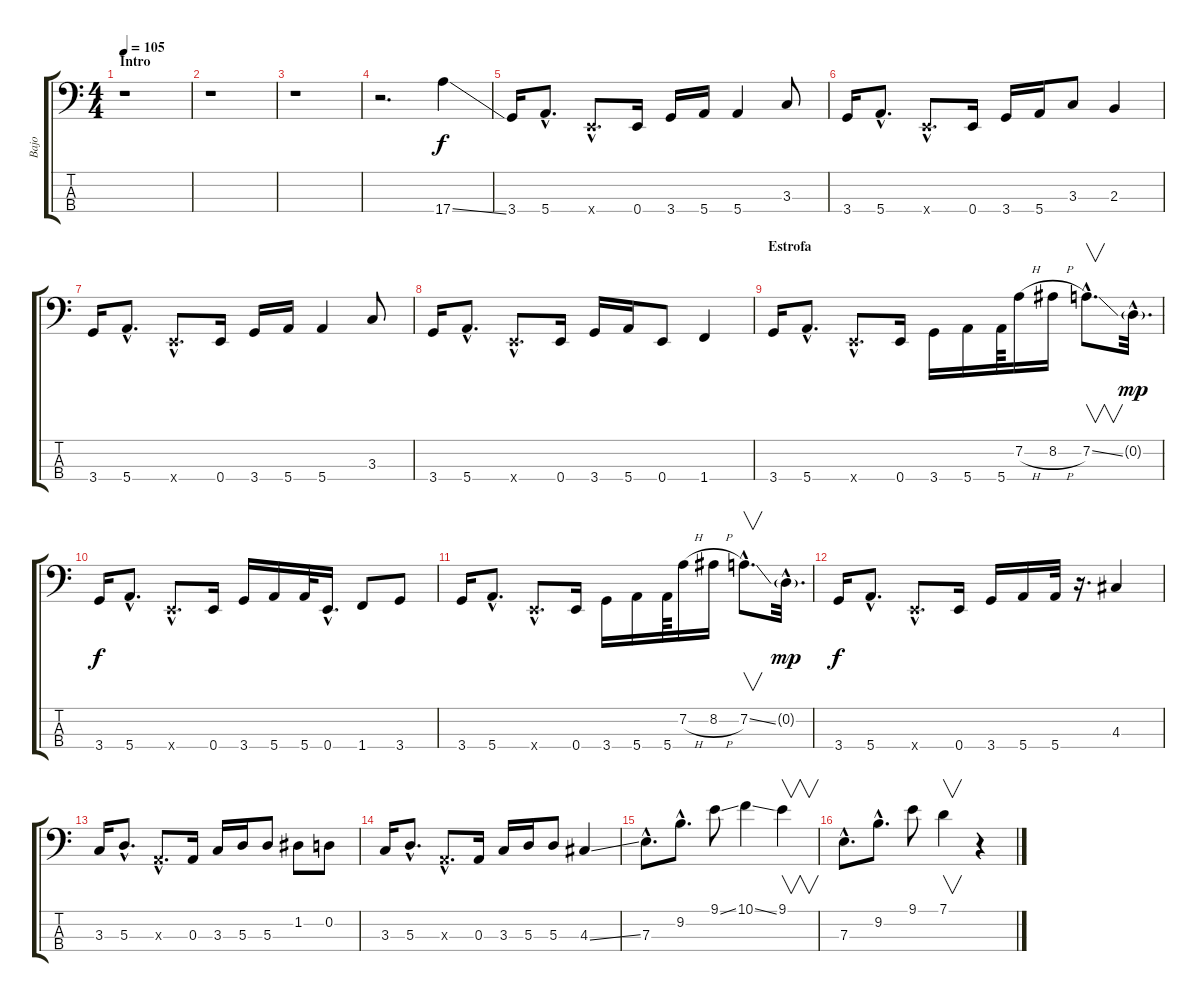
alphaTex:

\track ("Bajo" "Bajo") {instrument electricbassfinger}
\staff {score tabs}
\tuning (G2 D2 A1 E1) {hide}
\ts (4 4)
\section ("" "Intro")
\tempo 105
\clef f4
\ks c
r.1{dy f instrument electricbassfinger} |
r.1 |
r.1 |
r.2{d} 17.4{ss}.4 |
3.4.16 5.4{hac}.8{d} 0.4{hac x}.8{d} 0.4.16 3.4.16 5.4.16 5.4.4 3.3.8 |
3.4.16 5.4{hac}.8{d} 0.4{hac x}.8{d} 0.4.16 3.4.16 5.4.16 3.3.8 2.3.4 |
3.4.16 5.4{hac}.8{d} 0.4{hac x}.8{d} 0.4.16 3.4.16 5.4.16 5.4.4 3.3.8 |
3.4.16 5.4{hac}.8{d} 0.4{hac x}.8{d} 0.4.16 3.4.16 5.4.16 0.4.8 1.4.4 |
\section ("" "Estrofa")
3.4.16 5.4{hac}.8{d} 0.4{hac x}.8{d} 0.4.16 3.4.16 5.4.16 5.4.64 7.2{h}.16 8.2{h}.16 7.2{ss hac}.8{v d} 0.2{g hac}.32{d dy mp} |
3.4.16{dy f} 5.4{hac}.8{d} 0.4{hac x}.8{d} 0.4.16 3.4.16 5.4.16 5.4.32 0.4{hac}.16{d} 1.4.8 3.4.8 |
3.4.16 5.4{hac}.8{d} 0.4{hac x}.8{d} 0.4.16 3.4.16 5.4.16 5.4.64 7.2{h}.16 8.2{h}.16 7.2{ss hac}.8{v d} 0.2{g hac}.32{d dy mp} |
3.4.16{dy f} 5.4{hac}.8{d} 0.4{hac x}.8{d} 0.4.16 3.4.16 5.4.16 5.4.32 r.16{d} 4.3.4 |
3.3.16 5.3{hac}.8{d} 0.3{hac x}.8{d} 0.3.16 3.3.16 5.3.16 5.3.8 1.2.8 0.2.8 |
3.3.16 5.3{hac}.8{d} 0.3{hac x}.8{d} 0.3.16 3.3.16 5.3.16 5.3.8 4.3{ss}.4 |
7.3{hac}.8{d} 9.2{hac}.8{d} 9.1{ss}.8 10.1{ss}.4 9.1.4{v} |
7.3{hac}.8{d} 9.2{hac}.8{d} 9.1.8 7.1.4{v} r.4
